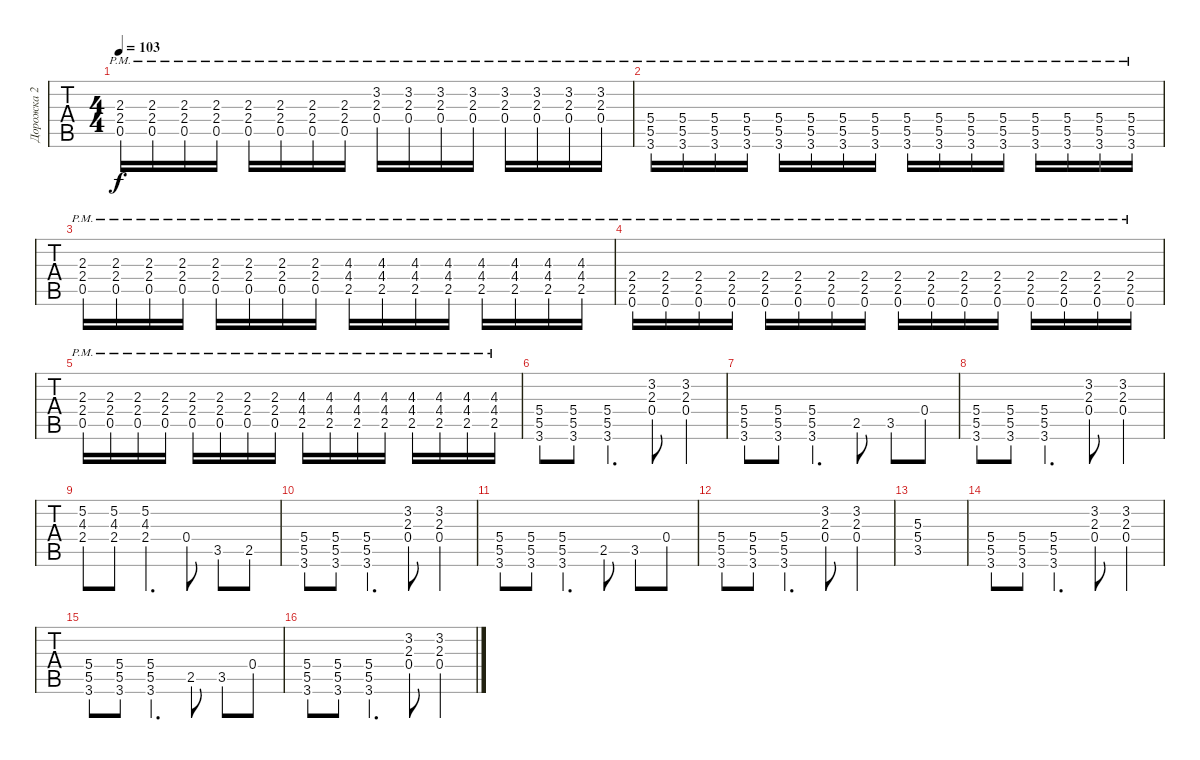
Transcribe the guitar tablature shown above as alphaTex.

\track ("Дорожка 2" "Дорожка 2") {instrument distortionguitar}
\staff {tabs}
\tuning (E4 B3 G3 D3 A2 E2) {hide}
\ts (4 4)
\tempo 103
\clef g2
\ks c
(2.3{pm} 2.4{pm} 0.5{pm}).16{dy f} (2.3{pm} 2.4{pm} 0.5{pm}).16 (2.3{pm} 2.4{pm} 0.5{pm}).16 (2.3{pm} 2.4{pm} 0.5{pm}).16 (2.3{pm} 2.4{pm} 0.5{pm}).16 (2.3{pm} 2.4{pm} 0.5{pm}).16 (2.3{pm} 2.4{pm} 0.5{pm}).16 (2.3{pm} 2.4{pm} 0.5{pm}).16 (3.2{pm} 2.3{pm} 0.4{pm}).16 (3.2{pm} 2.3{pm} 0.4{pm}).16 (3.2{pm} 2.3{pm} 0.4{pm}).16 (3.2{pm} 2.3{pm} 0.4{pm}).16 (3.2{pm} 2.3{pm} 0.4{pm}).16 (3.2{pm} 2.3{pm} 0.4{pm}).16 (3.2{pm} 2.3{pm} 0.4{pm}).16 (3.2{pm} 2.3{pm} 0.4{pm}).16 |
(5.4{pm} 5.5{pm} 3.6{pm}).16 (5.4{pm} 5.5{pm} 3.6{pm}).16 (5.4{pm} 5.5{pm} 3.6{pm}).16 (5.4{pm} 5.5{pm} 3.6{pm}).16 (5.4{pm} 5.5{pm} 3.6{pm}).16 (5.4{pm} 5.5{pm} 3.6{pm}).16 (5.4{pm} 5.5{pm} 3.6{pm}).16 (5.4{pm} 5.5{pm} 3.6{pm}).16 (5.4{pm} 5.5{pm} 3.6{pm}).16 (5.4{pm} 5.5{pm} 3.6{pm}).16 (5.4{pm} 5.5{pm} 3.6{pm}).16 (5.4{pm} 5.5{pm} 3.6{pm}).16 (5.4{pm} 5.5{pm} 3.6{pm}).16 (5.4{pm} 5.5{pm} 3.6{pm}).16 (5.4{pm} 5.5{pm} 3.6{pm}).16 (5.4{pm} 5.5{pm} 3.6{pm}).16 |
(2.3{pm} 2.4{pm} 0.5{pm}).16 (2.3{pm} 2.4{pm} 0.5{pm}).16 (2.3{pm} 2.4{pm} 0.5{pm}).16 (2.3{pm} 2.4{pm} 0.5{pm}).16 (2.3{pm} 2.4{pm} 0.5{pm}).16 (2.3{pm} 2.4{pm} 0.5{pm}).16 (2.3{pm} 2.4{pm} 0.5{pm}).16 (2.3{pm} 2.4{pm} 0.5{pm}).16 (4.3{pm} 4.4{pm} 2.5{pm}).16 (4.3{pm} 4.4{pm} 2.5{pm}).16 (4.3{pm} 4.4{pm} 2.5{pm}).16 (4.3{pm} 4.4{pm} 2.5{pm}).16 (4.3{pm} 4.4{pm} 2.5{pm}).16 (4.3{pm} 4.4{pm} 2.5{pm}).16 (4.3{pm} 4.4{pm} 2.5{pm}).16 (4.3{pm} 4.4{pm} 2.5{pm}).16 |
(2.4{pm} 2.5{pm} 0.6{pm}).16 (2.4{pm} 2.5{pm} 0.6{pm}).16 (2.4{pm} 2.5{pm} 0.6{pm}).16 (2.4{pm} 2.5{pm} 0.6{pm}).16 (2.4{pm} 2.5{pm} 0.6{pm}).16 (2.4{pm} 2.5{pm} 0.6{pm}).16 (2.4{pm} 2.5{pm} 0.6{pm}).16 (2.4{pm} 2.5{pm} 0.6{pm}).16 (2.4{pm} 2.5{pm} 0.6{pm}).16 (2.4{pm} 2.5{pm} 0.6{pm}).16 (2.4{pm} 2.5{pm} 0.6{pm}).16 (2.4{pm} 2.5{pm} 0.6{pm}).16 (2.4{pm} 2.5{pm} 0.6{pm}).16 (2.4{pm} 2.5{pm} 0.6{pm}).16 (2.4{pm} 2.5{pm} 0.6{pm}).16 (2.4{pm} 2.5{pm} 0.6{pm}).16 |
(2.3{pm} 2.4{pm} 0.5{pm}).16 (2.3{pm} 2.4{pm} 0.5{pm}).16 (2.3{pm} 2.4{pm} 0.5{pm}).16 (2.3{pm} 2.4{pm} 0.5{pm}).16 (2.3{pm} 2.4{pm} 0.5{pm}).16 (2.3{pm} 2.4{pm} 0.5{pm}).16 (2.3{pm} 2.4{pm} 0.5{pm}).16 (2.3{pm} 2.4{pm} 0.5{pm}).16 (4.3{pm} 4.4{pm} 2.5{pm}).16 (4.3{pm} 4.4{pm} 2.5{pm}).16 (4.3{pm} 4.4{pm} 2.5{pm}).16 (4.3{pm} 4.4{pm} 2.5{pm}).16 (4.3{pm} 4.4{pm} 2.5{pm}).16 (4.3{pm} 4.4{pm} 2.5{pm}).16 (4.3{pm} 4.4{pm} 2.5{pm}).16 (4.3{pm} 4.4{pm} 2.5{pm}).16 |
(5.4 5.5 3.6).8 (5.4 5.5 3.6).8 (5.4{st} 5.5{st} 3.6{st}).4{d} (3.2 2.3 0.4).8 (3.2 2.3 0.4).4 |
(5.4 5.5 3.6).8 (5.4 5.5 3.6).8 (5.4{st} 5.5{st} 3.6{st}).4{d} 2.5.8 3.5.8 0.4.8 |
(5.4 5.5 3.6).8 (5.4 5.5 3.6).8 (5.4{st} 5.5{st} 3.6{st}).4{d} (3.2 2.3 0.4).8 (3.2 2.3 0.4).4 |
(5.2 4.3 2.4).8 (5.2 4.3 2.4).8 (5.2{st} 4.3{st} 2.4{st}).4{d} 0.4.8 3.5.8 2.5.8 |
(5.4 5.5 3.6).8 (5.4 5.5 3.6).8 (5.4{st} 5.5{st} 3.6{st}).4{d} (3.2 2.3 0.4).8 (3.2 2.3 0.4).4 |
(5.4 5.5 3.6).8 (5.4 5.5 3.6).8 (5.4{st} 5.5{st} 3.6{st}).4{d} 2.5.8 3.5.8 0.4.8 |
(5.4 5.5 3.6).8 (5.4 5.5 3.6).8 (5.4{st} 5.5{st} 3.6{st}).4{d} (3.2 2.3 0.4).8 (3.2 2.3 0.4).4 |
(5.3 5.4 3.5).1 |
(5.4 5.5 3.6).8 (5.4 5.5 3.6).8 (5.4{st} 5.5{st} 3.6{st}).4{d} (3.2 2.3 0.4).8 (3.2 2.3 0.4).4 |
(5.4 5.5 3.6).8 (5.4 5.5 3.6).8 (5.4{st} 5.5{st} 3.6{st}).4{d} 2.5.8 3.5.8 0.4.8 |
(5.4 5.5 3.6).8 (5.4 5.5 3.6).8 (5.4{st} 5.5{st} 3.6{st}).4{d} (3.2 2.3 0.4).8 (3.2 2.3 0.4).4
